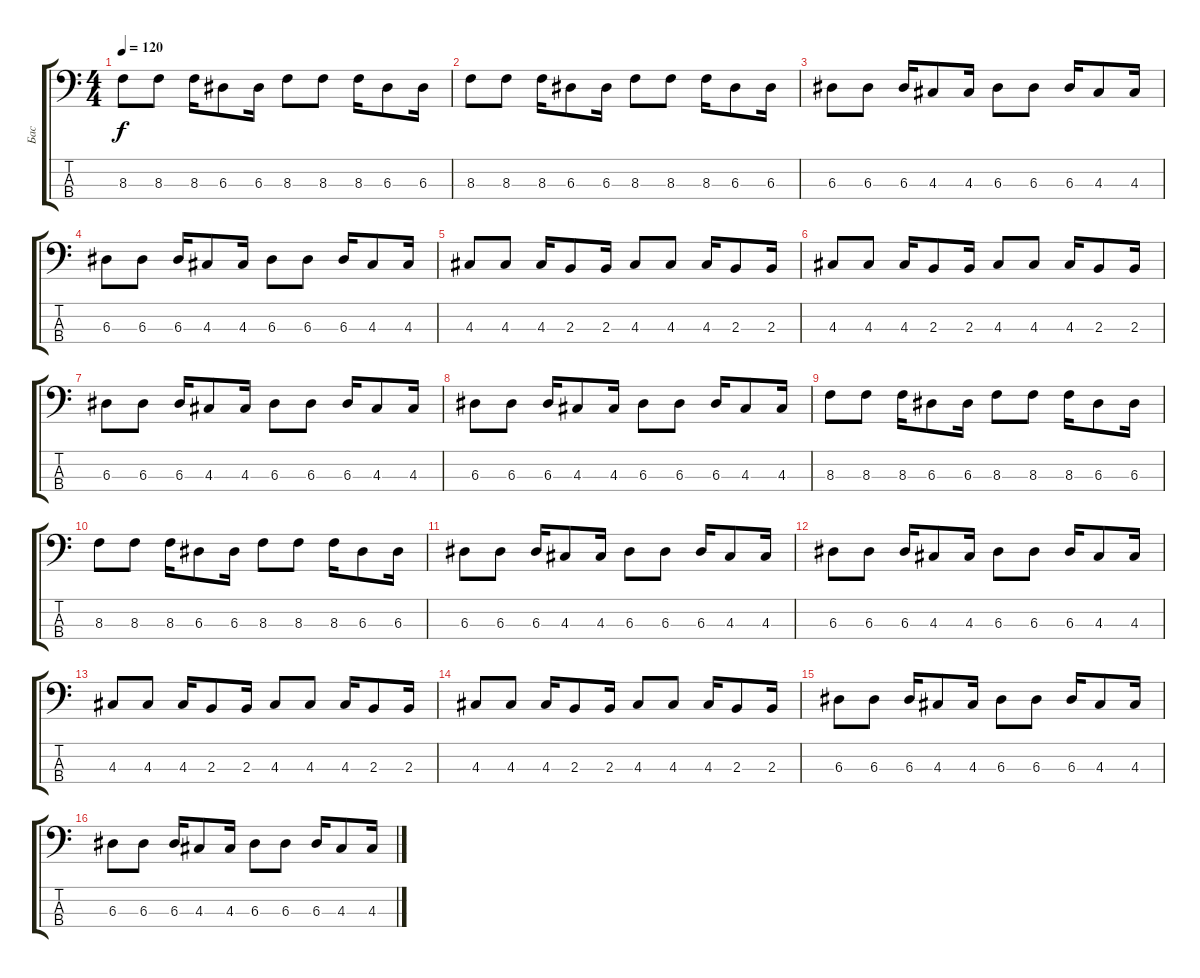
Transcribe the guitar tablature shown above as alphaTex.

\track ("Бас" "Бас") {instrument electricbassfinger}
\staff {score tabs}
\tuning (G2 D2 A1 E1) {hide}
\ts (4 4)
\tempo 120
\clef f4
\ks c
8.3.8{dy f} 8.3.8 8.3.16 6.3.8 6.3.16 8.3.8 8.3.8 8.3.16 6.3.8 6.3.16 |
8.3.8 8.3.8 8.3.16 6.3.8 6.3.16 8.3.8 8.3.8 8.3.16 6.3.8 6.3.16 |
6.3.8 6.3.8 6.3.16 4.3.8 4.3.16 6.3.8 6.3.8 6.3.16 4.3.8 4.3.16 |
6.3.8 6.3.8 6.3.16 4.3.8 4.3.16 6.3.8 6.3.8 6.3.16 4.3.8 4.3.16 |
4.3.8 4.3.8 4.3.16 2.3.8 2.3.16 4.3.8 4.3.8 4.3.16 2.3.8 2.3.16 |
4.3.8 4.3.8 4.3.16 2.3.8 2.3.16 4.3.8 4.3.8 4.3.16 2.3.8 2.3.16 |
6.3.8 6.3.8 6.3.16 4.3.8 4.3.16 6.3.8 6.3.8 6.3.16 4.3.8 4.3.16 |
6.3.8 6.3.8 6.3.16 4.3.8 4.3.16 6.3.8 6.3.8 6.3.16 4.3.8 4.3.16 |
8.3.8 8.3.8 8.3.16 6.3.8 6.3.16 8.3.8 8.3.8 8.3.16 6.3.8 6.3.16 |
8.3.8 8.3.8 8.3.16 6.3.8 6.3.16 8.3.8 8.3.8 8.3.16 6.3.8 6.3.16 |
6.3.8 6.3.8 6.3.16 4.3.8 4.3.16 6.3.8 6.3.8 6.3.16 4.3.8 4.3.16 |
6.3.8 6.3.8 6.3.16 4.3.8 4.3.16 6.3.8 6.3.8 6.3.16 4.3.8 4.3.16 |
4.3.8 4.3.8 4.3.16 2.3.8 2.3.16 4.3.8 4.3.8 4.3.16 2.3.8 2.3.16 |
4.3.8 4.3.8 4.3.16 2.3.8 2.3.16 4.3.8 4.3.8 4.3.16 2.3.8 2.3.16 |
6.3.8 6.3.8 6.3.16 4.3.8 4.3.16 6.3.8 6.3.8 6.3.16 4.3.8 4.3.16 |
6.3.8 6.3.8 6.3.16 4.3.8 4.3.16 6.3.8 6.3.8 6.3.16 4.3.8 4.3.16
